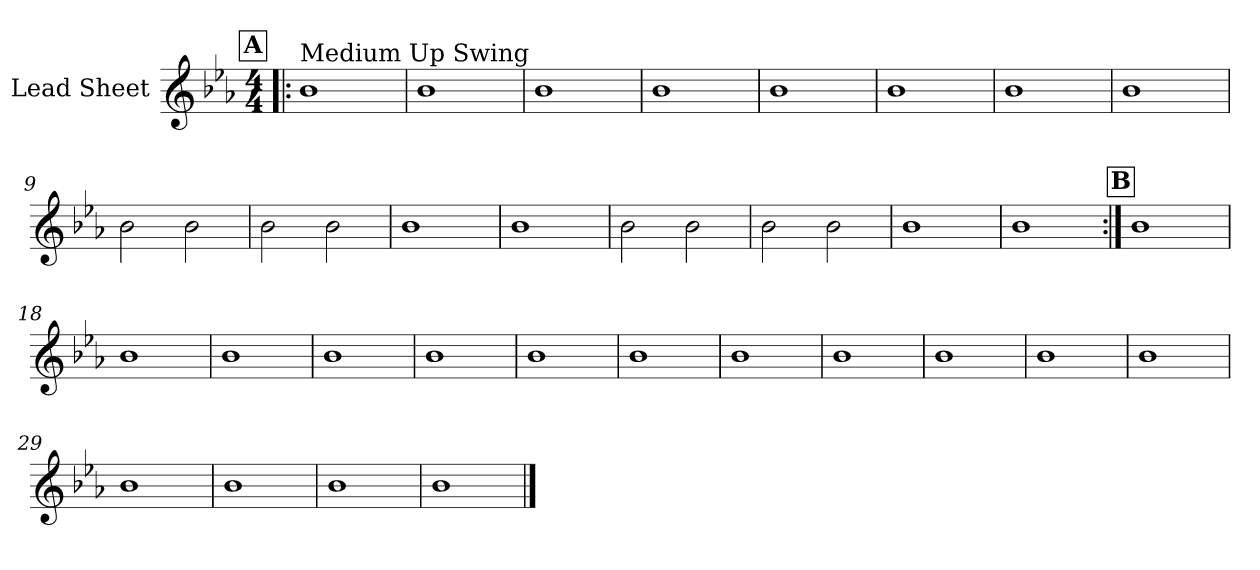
**kern
*part1
*staff1
*I"Lead Sheet
*clefG2
*k[b-e-a-]
*E-:
*M4/4
!!LO:REH:place=s1:a:fs=14:t=A
=1!|:
!LO:TX:a:t=Medium Up Swing
1b-
=2
1b-
=3
1b-
=4
1b-
!!LO:LB:g=z
=5
1b-
=6
1b-
=7
1b-
=8
1b-
!!LO:LB:g=z
=9
2b-\
2b-\
=10
2b-\
2b-\
=11
1b-
=12
1b-
!!LO:LB:g=z
=13
2b-\
2b-\
=14
2b-\
2b-\
=15
1b-
=16
1b-
!!LO:LB:g=z
!!LO:REH:place=s1:a:fs=14:t=B
=17:|!
1b-
=18
1b-
=19
1b-
=20
1b-
!!LO:LB:g=z
=21
1b-
=22
1b-
=23
1b-
=24
1b-
!!LO:LB:g=z
=25
1b-
=26
1b-
=27
1b-
=28
1b-
!!LO:LB:g=z
=29
1b-
=30
1b-
=31
1b-
=32
1b-
==
*-
